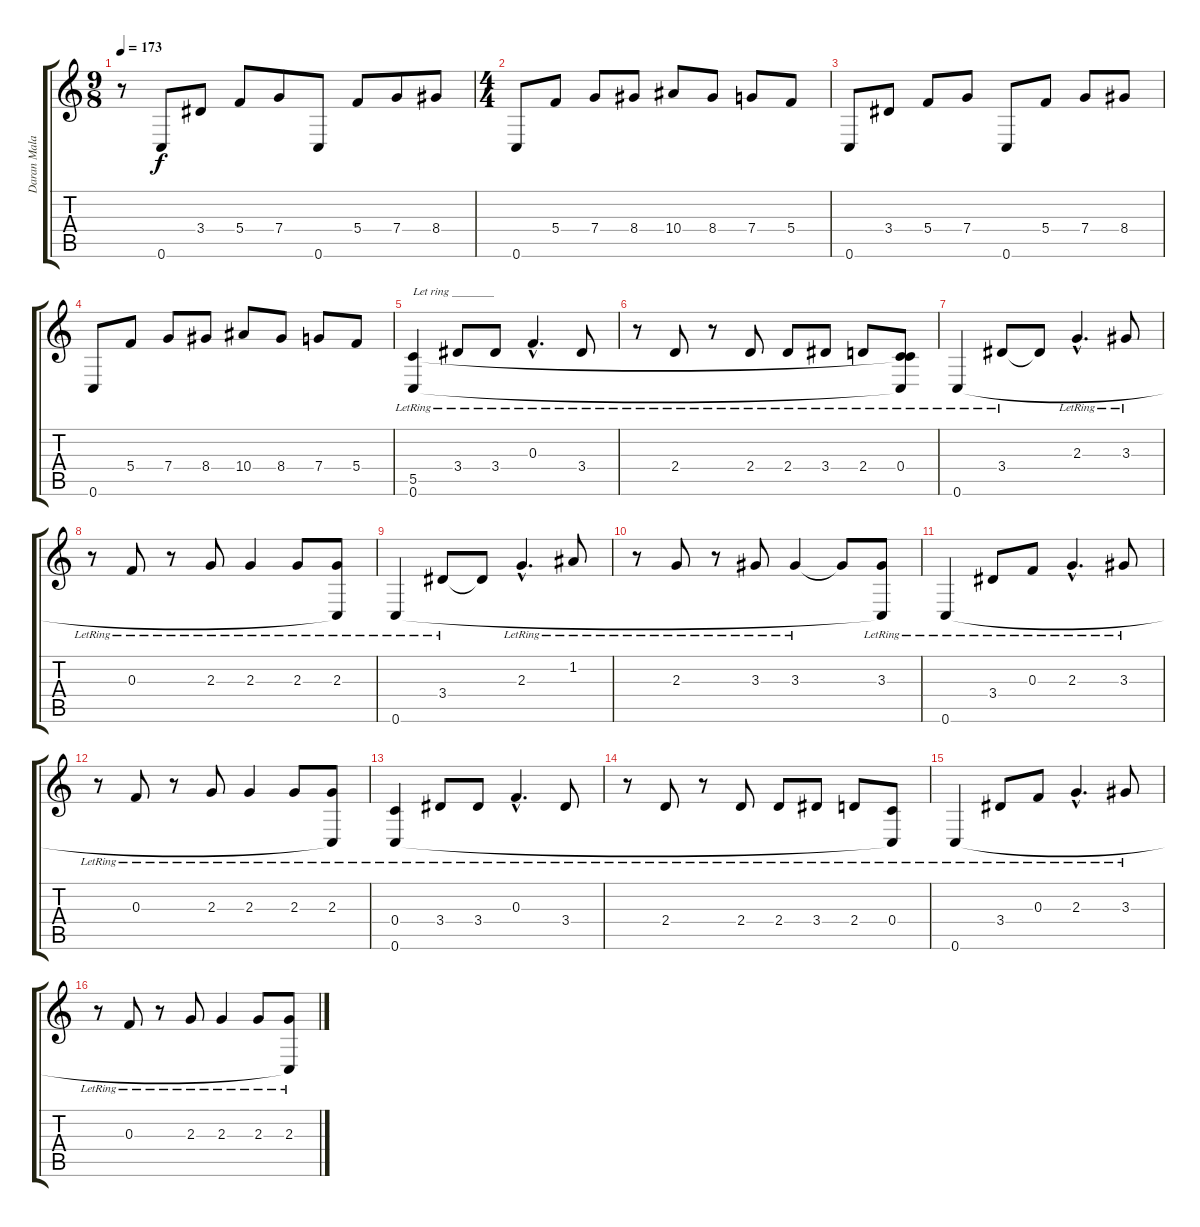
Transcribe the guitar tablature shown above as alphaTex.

\track ("Daran Malakian - 12 String Guitar" "Daran Mala") {instrument acousticguitarsteel}
\staff {score tabs}
\tuning (D4 A3 F3 C3 G2 C2) {hide}
\ts (9 8)
\tempo 173
\clef g2
\ks c
r.8{dy f} 0.6.8 3.4.8 5.4.8 7.4.8 0.6.8 5.4.8 7.4.8 8.4.8 |
\ts (4 4)
0.6.8 5.4.8 7.4.8 8.4.8 10.4.8 8.4.8 7.4.8 5.4.8 |
0.6.8 3.4.8 5.4.8 7.4.8 0.6.8 5.4.8 7.4.8 8.4.8 |
0.6.8 5.4.8 7.4.8 8.4.8 10.4.8 8.4.8 7.4.8 5.4.8 |
(5.5{lr} 0.6{lr}).4{txt "Let ring _______"} 3.4{lr}.8 3.4{lr}.8 0.3{hac lr}.4{d} 3.4{lr}.8 |
r.8 2.4{lr}.8 r.8 2.4{lr}.8 2.4{lr}.8 3.4{lr}.8 2.4{lr}.8 (0.4{lr} 5.5{t} 0.6{t}).8 |
0.6{lr}.4 3.4{lr}.8 3.4{t}.8 2.3{hac lr}.4{d} 3.3{lr}.8 |
r.8 0.3{lr}.8 r.8 2.3{lr}.8 2.3{lr}.4 2.3{lr}.8 (2.3{lr} 0.6{t}).8 |
0.6{lr}.4 3.4{lr}.8 3.4{t}.8 2.3{hac lr}.4{d} 1.2{lr}.8 |
r.8 2.3{lr}.8 r.8 3.3{lr}.8 3.3{lr}.4 3.3{t}.8 (3.3{lr} 0.6{t}).8 |
0.6{lr}.4 3.4{lr}.8 0.3{lr}.8 2.3{hac lr}.4{d} 3.3{lr}.8 |
r.8 0.3{lr}.8 r.8 2.3{lr}.8 2.3{lr}.4 2.3{lr}.8 (2.3{lr} 0.6{t}).8 |
(0.4{lr} 0.6{lr}).4 3.4{lr}.8 3.4{lr}.8 0.3{hac lr}.4{d} 3.4{lr}.8 |
r.8 2.4{lr}.8 r.8 2.4{lr}.8 2.4{lr}.8 3.4{lr}.8 2.4{lr}.8 (0.4{lr} 0.6{t}).8 |
0.6{lr}.4 3.4{lr}.8 0.3{lr}.8 2.3{hac lr}.4{d} 3.3{lr}.8 |
r.8 0.3{lr}.8 r.8 2.3{lr}.8 2.3{lr}.4 2.3{lr}.8 (2.3{lr} 0.6{t}).8
